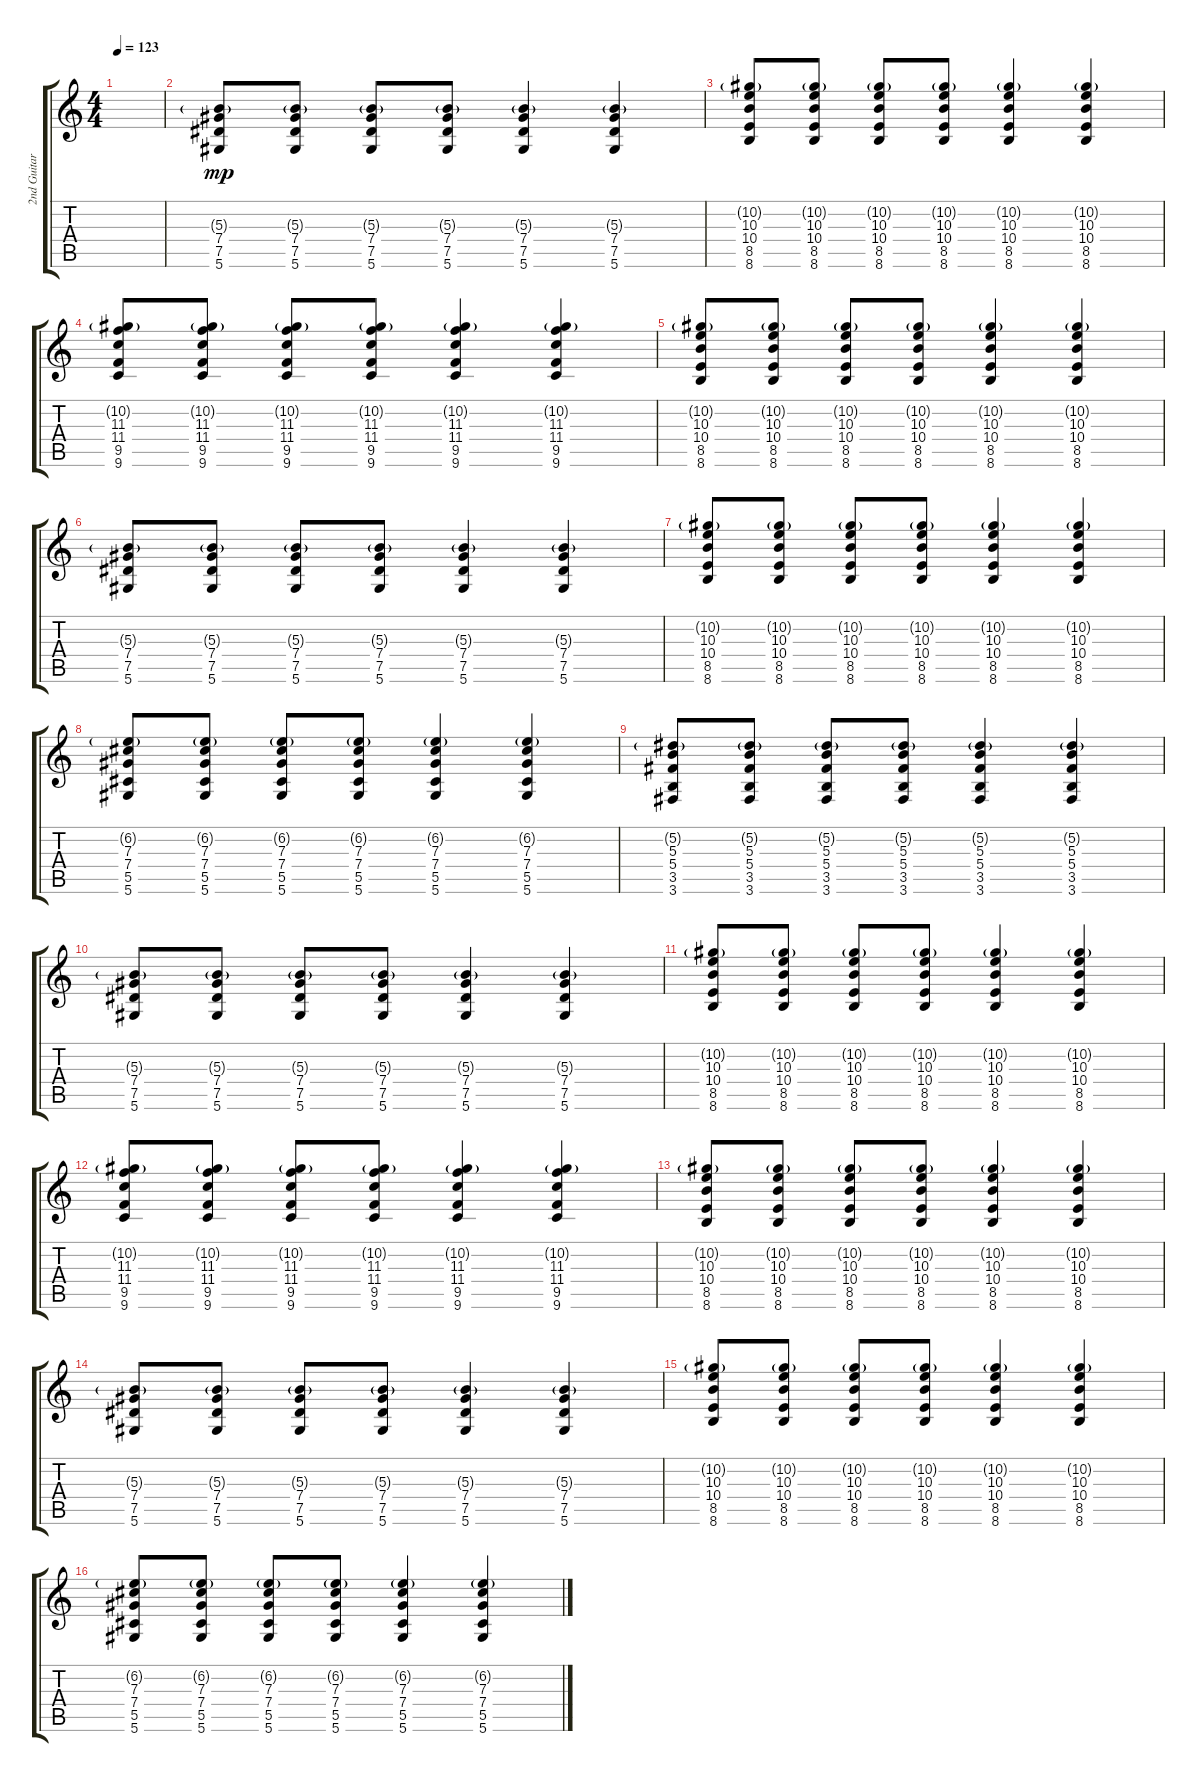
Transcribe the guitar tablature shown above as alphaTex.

\track ("2nd Guitar" "2nd Guitar") {instrument overdrivenguitar}
\staff {score tabs}
\tuning (Eb4 Bb3 Gb3 Db3 Ab2 Eb2) {hide}
\ts (4 4)
\tempo 123
\clef g2
\ks c
|
(5.3{g} 7.4 7.5 5.6).8{dy mp} (5.3{g} 7.4 7.5 5.6).8 (5.3{g} 7.4 7.5 5.6).8 (5.3{g} 7.4 7.5 5.6).8 (5.3{g} 7.4 7.5 5.6).4 (5.3{g} 7.4 7.5 5.6).4 |
(10.2{g} 10.3 10.4 8.5 8.6).8 (10.2{g} 10.3 10.4 8.5 8.6).8 (10.2{g} 10.3 10.4 8.5 8.6).8 (10.2{g} 10.3 10.4 8.5 8.6).8 (10.2{g} 10.3 10.4 8.5 8.6).4 (10.2{g} 10.3 10.4 8.5 8.6).4 |
(10.2{g} 11.3 11.4 9.5 9.6).8 (10.2{g} 11.3 11.4 9.5 9.6).8 (10.2{g} 11.3 11.4 9.5 9.6).8 (10.2{g} 11.3 11.4 9.5 9.6).8 (10.2{g} 11.3 11.4 9.5 9.6).4 (10.2{g} 11.3 11.4 9.5 9.6).4 |
(10.2{g} 10.3 10.4 8.5 8.6).8 (10.2{g} 10.3 10.4 8.5 8.6).8 (10.2{g} 10.3 10.4 8.5 8.6).8 (10.2{g} 10.3 10.4 8.5 8.6).8 (10.2{g} 10.3 10.4 8.5 8.6).4 (10.2{g} 10.3 10.4 8.5 8.6).4 |
(5.3{g} 7.4 7.5 5.6).8 (5.3{g} 7.4 7.5 5.6).8 (5.3{g} 7.4 7.5 5.6).8 (5.3{g} 7.4 7.5 5.6).8 (5.3{g} 7.4 7.5 5.6).4 (5.3{g} 7.4 7.5 5.6).4 |
(10.2{g} 10.3 10.4 8.5 8.6).8 (10.2{g} 10.3 10.4 8.5 8.6).8 (10.2{g} 10.3 10.4 8.5 8.6).8 (10.2{g} 10.3 10.4 8.5 8.6).8 (10.2{g} 10.3 10.4 8.5 8.6).4 (10.2{g} 10.3 10.4 8.5 8.6).4 |
(6.2{g} 7.3 7.4 5.5 5.6).8 (6.2{g} 7.3 7.4 5.5 5.6).8 (6.2{g} 7.3 7.4 5.5 5.6).8 (6.2{g} 7.3 7.4 5.5 5.6).8 (6.2{g} 7.3 7.4 5.5 5.6).4 (6.2{g} 7.3 7.4 5.5 5.6).4 |
(5.2{g} 5.3 5.4 3.5 3.6).8 (5.2{g} 5.3 5.4 3.5 3.6).8 (5.2{g} 5.3 5.4 3.5 3.6).8 (5.2{g} 5.3 5.4 3.5 3.6).8 (5.2{g} 5.3 5.4 3.5 3.6).4 (5.2{g} 5.3 5.4 3.5 3.6).4 |
(5.3{g} 7.4 7.5 5.6).8 (5.3{g} 7.4 7.5 5.6).8 (5.3{g} 7.4 7.5 5.6).8 (5.3{g} 7.4 7.5 5.6).8 (5.3{g} 7.4 7.5 5.6).4 (5.3{g} 7.4 7.5 5.6).4 |
(10.2{g} 10.3 10.4 8.5 8.6).8 (10.2{g} 10.3 10.4 8.5 8.6).8 (10.2{g} 10.3 10.4 8.5 8.6).8 (10.2{g} 10.3 10.4 8.5 8.6).8 (10.2{g} 10.3 10.4 8.5 8.6).4 (10.2{g} 10.3 10.4 8.5 8.6).4 |
(10.2{g} 11.3 11.4 9.5 9.6).8 (10.2{g} 11.3 11.4 9.5 9.6).8 (10.2{g} 11.3 11.4 9.5 9.6).8 (10.2{g} 11.3 11.4 9.5 9.6).8 (10.2{g} 11.3 11.4 9.5 9.6).4 (10.2{g} 11.3 11.4 9.5 9.6).4 |
(10.2{g} 10.3 10.4 8.5 8.6).8 (10.2{g} 10.3 10.4 8.5 8.6).8 (10.2{g} 10.3 10.4 8.5 8.6).8 (10.2{g} 10.3 10.4 8.5 8.6).8 (10.2{g} 10.3 10.4 8.5 8.6).4 (10.2{g} 10.3 10.4 8.5 8.6).4 |
(5.3{g} 7.4 7.5 5.6).8 (5.3{g} 7.4 7.5 5.6).8 (5.3{g} 7.4 7.5 5.6).8 (5.3{g} 7.4 7.5 5.6).8 (5.3{g} 7.4 7.5 5.6).4 (5.3{g} 7.4 7.5 5.6).4 |
(10.2{g} 10.3 10.4 8.5 8.6).8 (10.2{g} 10.3 10.4 8.5 8.6).8 (10.2{g} 10.3 10.4 8.5 8.6).8 (10.2{g} 10.3 10.4 8.5 8.6).8 (10.2{g} 10.3 10.4 8.5 8.6).4 (10.2{g} 10.3 10.4 8.5 8.6).4 |
(6.2{g} 7.3 7.4 5.5 5.6).8 (6.2{g} 7.3 7.4 5.5 5.6).8 (6.2{g} 7.3 7.4 5.5 5.6).8 (6.2{g} 7.3 7.4 5.5 5.6).8 (6.2{g} 7.3 7.4 5.5 5.6).4 (6.2{g} 7.3 7.4 5.5 5.6).4
